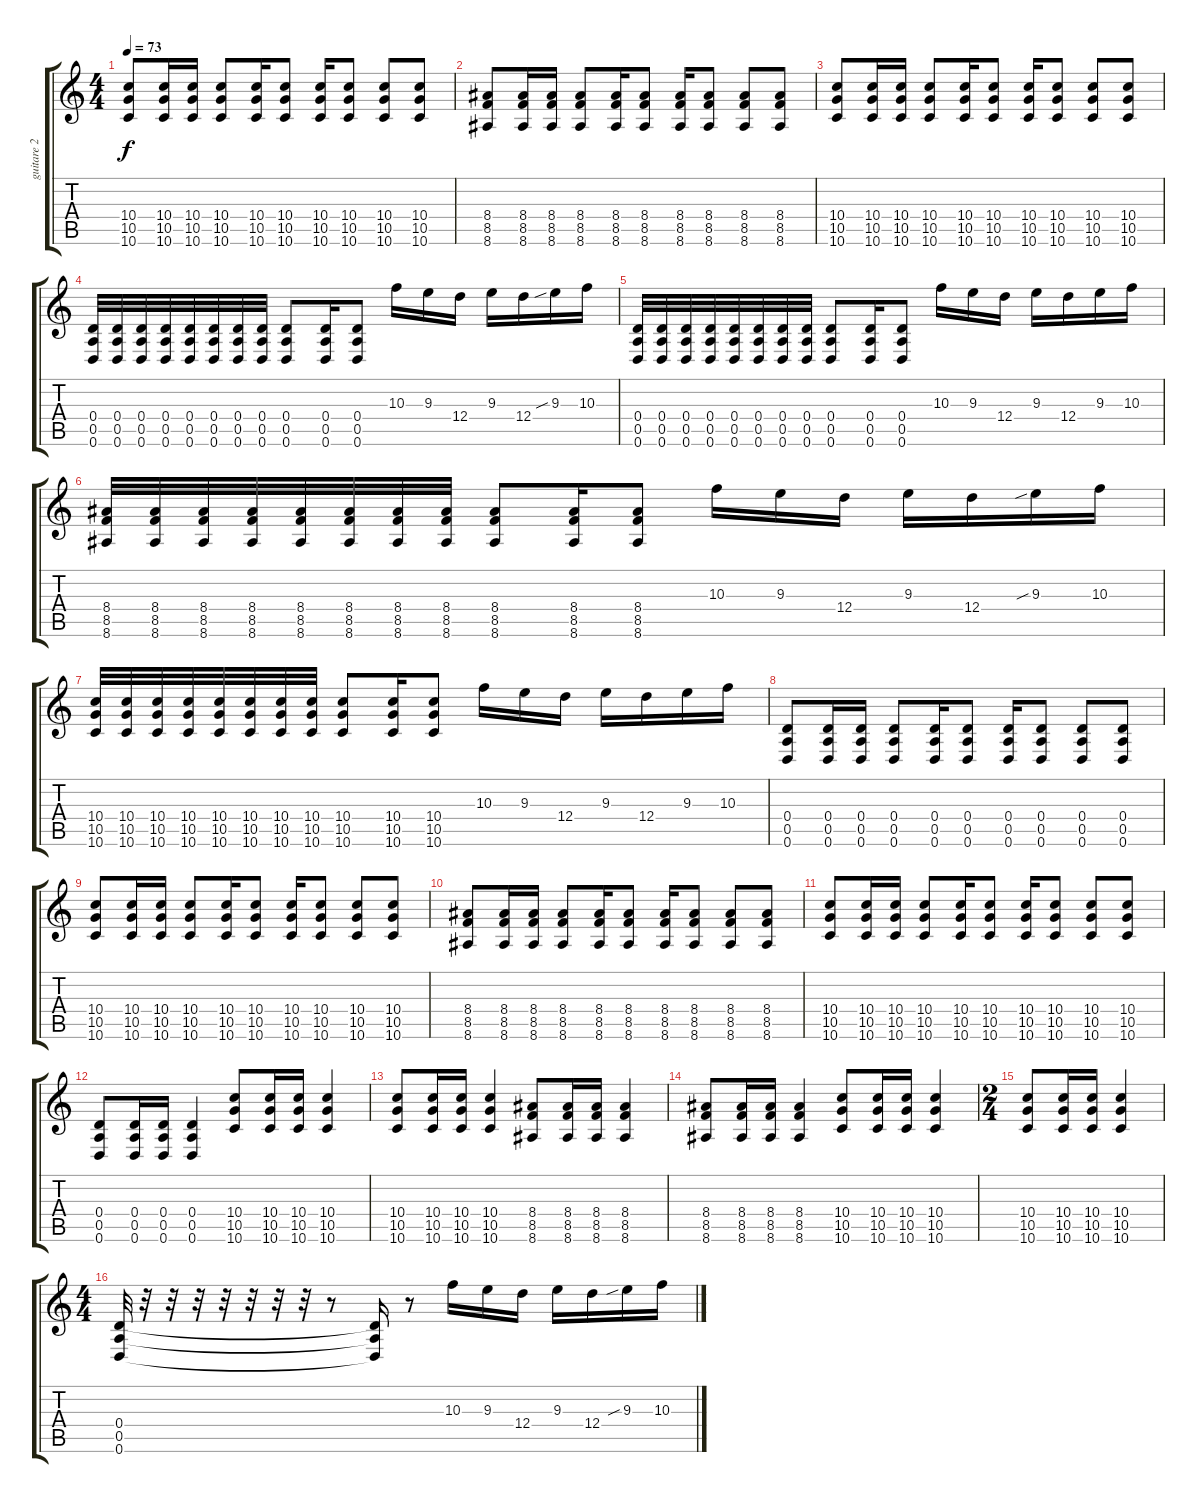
\track ("guitare 2" "guitare 2") {instrument overdrivenguitar}
\staff {score tabs}
\tuning (E4 B3 G3 D3 A2 D2) {hide}
\ts (4 4)
\tempo 73
\clef g2
\ks c
(10.4 10.5 10.6).8{dy f} (10.4 10.5 10.6).16 (10.4 10.5 10.6).16 (10.4 10.5 10.6).8 (10.4 10.5 10.6).16 (10.4 10.5 10.6).8 (10.4 10.5 10.6).16 (10.4 10.5 10.6).8 (10.4 10.5 10.6).8 (10.4 10.5 10.6).8 |
(8.4 8.5 8.6).8 (8.4 8.5 8.6).16 (8.4 8.5 8.6).16 (8.4 8.5 8.6).8 (8.4 8.5 8.6).16 (8.4 8.5 8.6).8 (8.4 8.5 8.6).16 (8.4 8.5 8.6).8 (8.4 8.5 8.6).8 (8.4 8.5 8.6).8 |
(10.4 10.5 10.6).8 (10.4 10.5 10.6).16 (10.4 10.5 10.6).16 (10.4 10.5 10.6).8 (10.4 10.5 10.6).16 (10.4 10.5 10.6).8 (10.4 10.5 10.6).16 (10.4 10.5 10.6).8 (10.4 10.5 10.6).8 (10.4 10.5 10.6).8 |
(0.4 0.5 0.6).32 (0.4 0.5 0.6).32 (0.4 0.5 0.6).32 (0.4 0.5 0.6).32 (0.4 0.5 0.6).32 (0.4 0.5 0.6).32 (0.4 0.5 0.6).32 (0.4 0.5 0.6).32 (0.4 0.5 0.6).8 (0.4 0.5 0.6).16 (0.4 0.5 0.6).8 10.3.16 9.3.16 12.4.16 9.3.16 12.4.16 9.3{sib}.16 10.3.16 |
(0.4 0.5 0.6).32 (0.4 0.5 0.6).32 (0.4 0.5 0.6).32 (0.4 0.5 0.6).32 (0.4 0.5 0.6).32 (0.4 0.5 0.6).32 (0.4 0.5 0.6).32 (0.4 0.5 0.6).32 (0.4 0.5 0.6).8 (0.4 0.5 0.6).16 (0.4 0.5 0.6).8 10.3.16 9.3.16 12.4.16 9.3.16 12.4.16 9.3.16 10.3.16 |
(8.4 8.5 8.6).32 (8.4 8.5 8.6).32 (8.4 8.5 8.6).32 (8.4 8.5 8.6).32 (8.4 8.5 8.6).32 (8.4 8.5 8.6).32 (8.4 8.5 8.6).32 (8.4 8.5 8.6).32 (8.4 8.5 8.6).8 (8.4 8.5 8.6).16 (8.4 8.5 8.6).8 10.3.16 9.3.16 12.4.16 9.3.16 12.4.16 9.3{sib}.16 10.3.16 |
(10.4 10.5 10.6).32 (10.4 10.5 10.6).32 (10.4 10.5 10.6).32 (10.4 10.5 10.6).32 (10.4 10.5 10.6).32 (10.4 10.5 10.6).32 (10.4 10.5 10.6).32 (10.4 10.5 10.6).32 (10.4 10.5 10.6).8 (10.4 10.5 10.6).16 (10.4 10.5 10.6).8 10.3.16 9.3.16 12.4.16 9.3.16 12.4.16 9.3.16 10.3.16 |
(0.4 0.5 0.6).8{instrument overdrivenguitar} (0.4 0.5 0.6).16 (0.4 0.5 0.6).16 (0.4 0.5 0.6).8 (0.4 0.5 0.6).16 (0.4 0.5 0.6).8 (0.4 0.5 0.6).16 (0.4 0.5 0.6).8 (0.4 0.5 0.6).8 (0.4 0.5 0.6).8 |
(10.4 10.5 10.6).8 (10.4 10.5 10.6).16 (10.4 10.5 10.6).16 (10.4 10.5 10.6).8 (10.4 10.5 10.6).16 (10.4 10.5 10.6).8 (10.4 10.5 10.6).16 (10.4 10.5 10.6).8 (10.4 10.5 10.6).8 (10.4 10.5 10.6).8 |
(8.4 8.5 8.6).8 (8.4 8.5 8.6).16 (8.4 8.5 8.6).16 (8.4 8.5 8.6).8 (8.4 8.5 8.6).16 (8.4 8.5 8.6).8 (8.4 8.5 8.6).16 (8.4 8.5 8.6).8 (8.4 8.5 8.6).8 (8.4 8.5 8.6).8 |
(10.4 10.5 10.6).8 (10.4 10.5 10.6).16 (10.4 10.5 10.6).16 (10.4 10.5 10.6).8 (10.4 10.5 10.6).16 (10.4 10.5 10.6).8 (10.4 10.5 10.6).16 (10.4 10.5 10.6).8 (10.4 10.5 10.6).8 (10.4 10.5 10.6).8 |
(0.4 0.5 0.6).8{instrument overdrivenguitar} (0.4 0.5 0.6).16 (0.4 0.5 0.6).16 (0.4 0.5 0.6).4 (10.4 10.5 10.6).8 (10.4 10.5 10.6).16 (10.4 10.5 10.6).16 (10.4 10.5 10.6).4 |
(10.4 10.5 10.6).8 (10.4 10.5 10.6).16 (10.4 10.5 10.6).16 (10.4 10.5 10.6).4 (8.4 8.5 8.6).8 (8.4 8.5 8.6).16 (8.4 8.5 8.6).16 (8.4 8.5 8.6).4 |
(8.4 8.5 8.6).8 (8.4 8.5 8.6).16 (8.4 8.5 8.6).16 (8.4 8.5 8.6).4 (10.4 10.5 10.6).8 (10.4 10.5 10.6).16 (10.4 10.5 10.6).16 (10.4 10.5 10.6).4 |
\ts (2 4)
(10.4 10.5 10.6).8 (10.4 10.5 10.6).16 (10.4 10.5 10.6).16 (10.4 10.5 10.6).4 |
\ts (4 4)
(0.4 0.5 0.6).32 r.32 r.32 r.32 r.32 r.32 r.32 r.32 r.8 (0.4{t} 0.5{t} 0.6{t}).16 r.8 10.3.16 9.3.16 12.4.16 9.3.16 12.4.16 9.3{sib}.16 10.3.16
